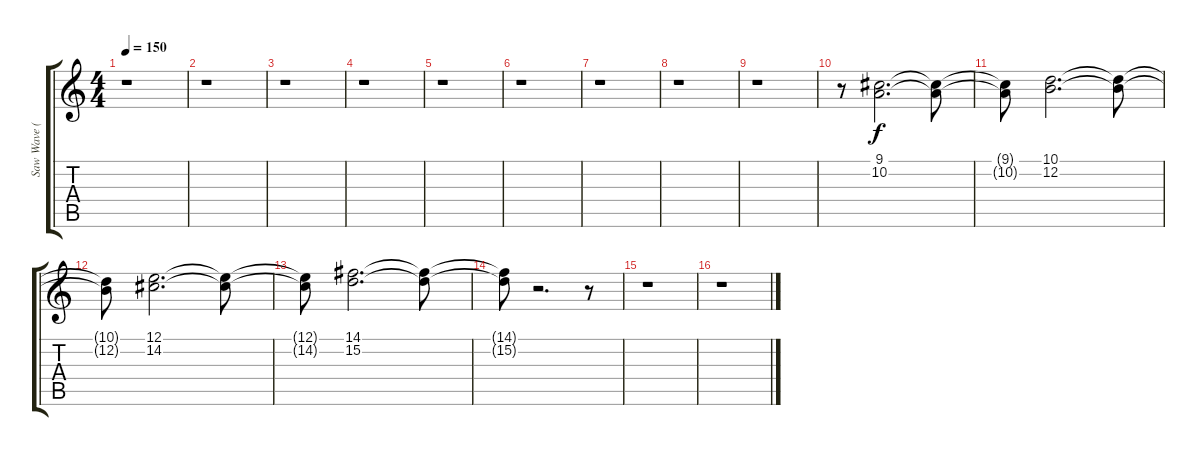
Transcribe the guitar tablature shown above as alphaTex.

\track ("Saw Wave (echo)" "Saw Wave (") {instrument lead2sawtooth}
\staff {score tabs}
\tuning (E4 B3 G3 D3 A2 E2) {hide}
\ts (4 4)
\tempo 150
\clef g2
\ks c
r.1{dy f} |
r.1 |
r.1 |
r.1 |
r.1 |
r.1 |
r.1 |
r.1 |
r.1 |
r.8 (9.1 10.2).2{d} (9.1{t} 10.2{t}).8 |
(9.1{t} 10.2{t}).8 (10.1 12.2).2{d} (10.1{t} 12.2{t}).8 |
(10.1{t} 12.2{t}).8 (12.1 14.2).2{d} (12.1{t} 14.2{t}).8 |
(12.1{t} 14.2{t}).8 (14.1 15.2).2{d} (14.1{t} 15.2{t}).8 |
(14.1{t} 15.2{t}).8 r.2{d} r.8 |
r.1 |
r.1
